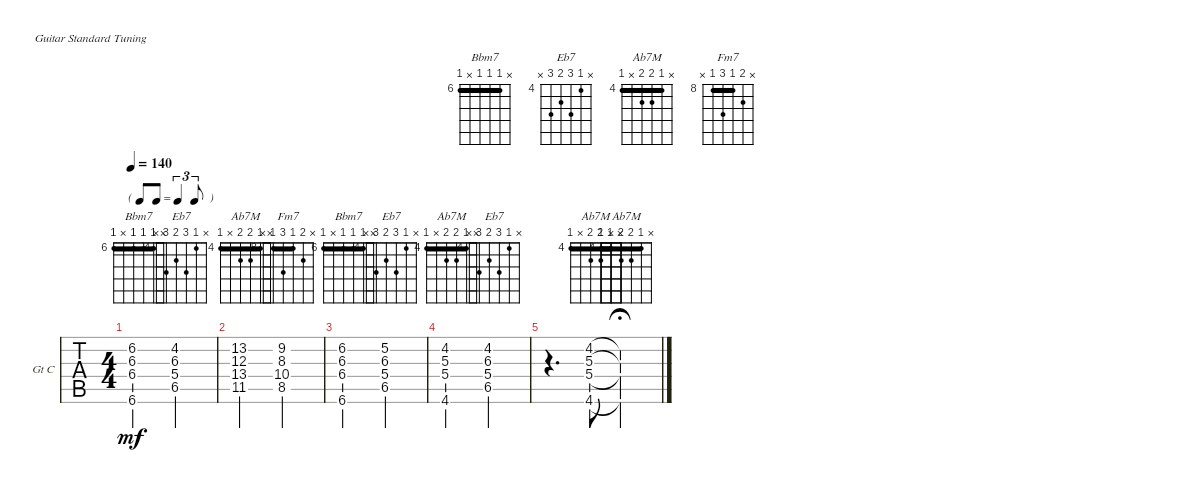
\defaultSystemsLayout 4
\bracketExtendMode nobrackets
\firstSystemTrackNameOrientation horizontal
\otherSystemsTrackNameOrientation horizontal
\chordDiagramsInScore
\track ("Guitar Chords" "Gt C") {instrument acousticguitarsteel}
\staff {tabs}
\tuning (E4 B3 G3 D3 A2 E2)
\chord ("Bbm7" x 6 6 6 x 6) {firstfret 6 barre (6 6 6)}
\chord ("Eb7" x 4 6 5 6 x) {firstfret 4}
\chord ("Ab7M" x 13 12 13 11 x) {firstfret 11}
\chord ("Fm7" x 9 8 10 8 x) {firstfret 8 barre 8}
\chord ("Ab7M" x 4 5 5 x 4) {firstfret 4 barre 4}
\ts (4 4)
\tf triplet8th
\tempo 140
\clef g2
\scale
0.333333
\ks ab
(6.6 6.4 6.3 6.2).2{ch "Bbm7" dy mf} (6.5 5.4 6.3 4.2).2{ch "Eb7"} |
\scale
0.333333 (11.5 13.4 12.3 13.2).2{ch "Ab7M"} (8.5 10.4 8.3 9.2).2{ch "Fm7"} |
\scale
0.333333 (6.6 6.4 6.3 6.2).2{ch "Bbm7"} (6.5 5.4 6.3 5.2).2{ch "Eb7"} |
(4.6 5.4 5.3 4.2).2{ch "Ab7M"} (6.5 5.4 6.3 4.2).2{ch "Eb7"} |
r.4{d} (4.6 5.4 5.3 4.2).8{ch "Ab7M"} (4.6{t} 5.4{t} 5.3{t} 4.2{t}).2{ch "Ab7M" fermata (medium 1)}
